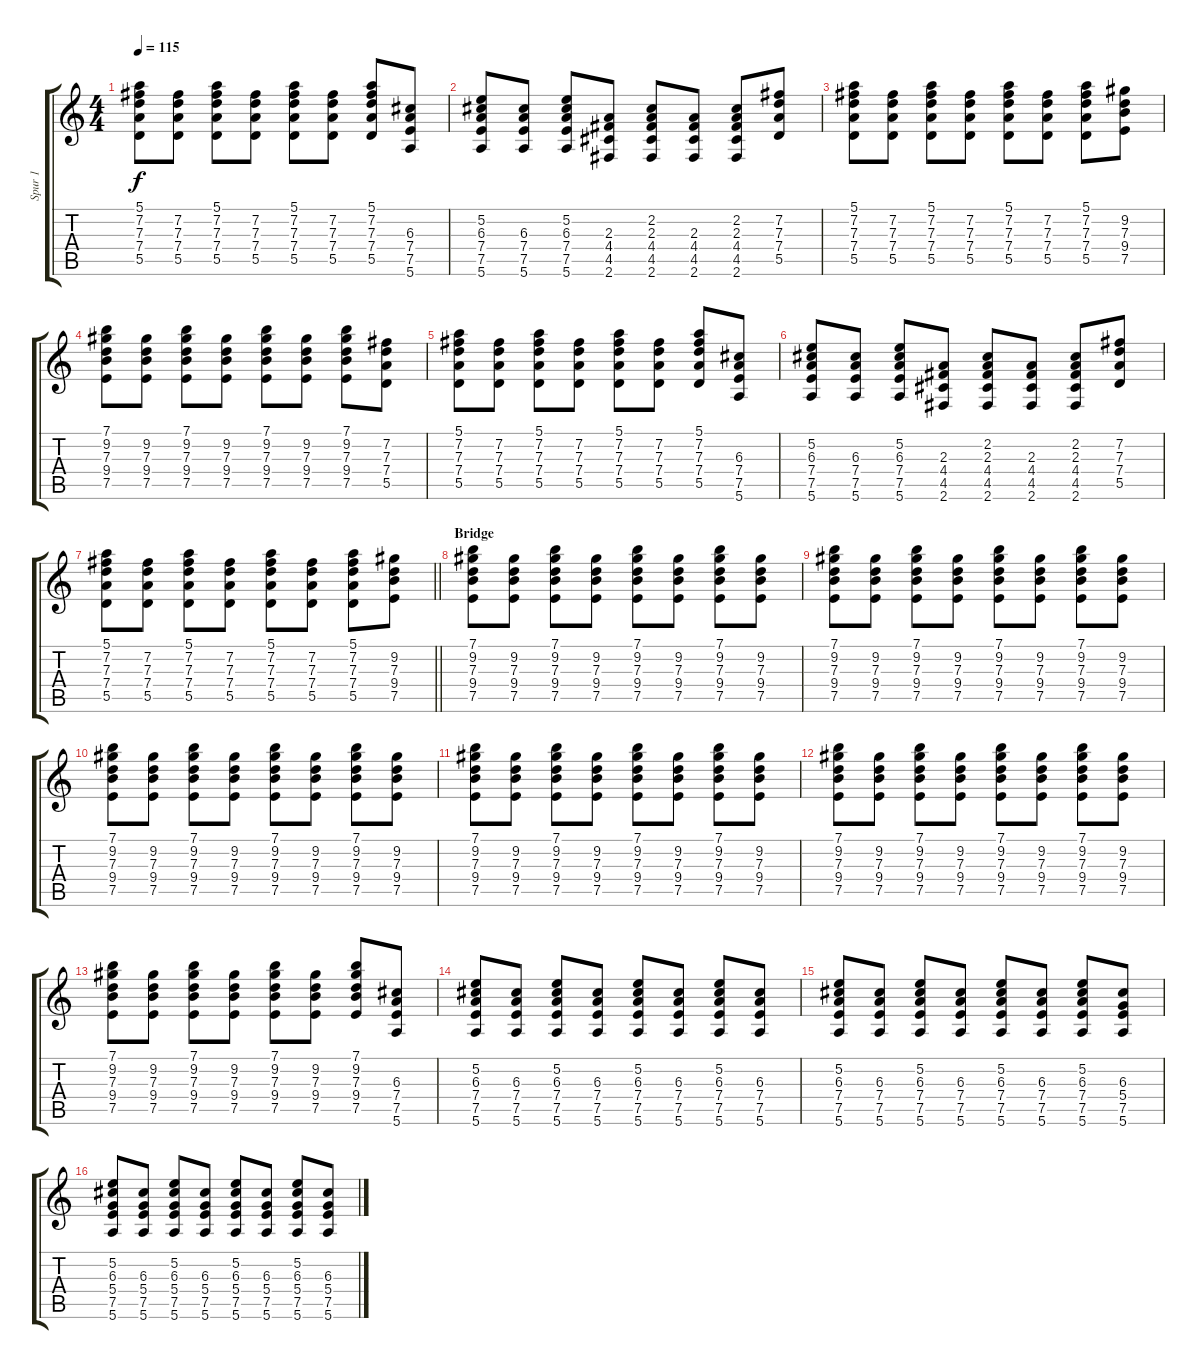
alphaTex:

\track ("Spur 1" "Spur 1") {instrument overdrivenguitar}
\staff {score tabs}
\tuning (E4 B3 G3 D3 A2 E2) {hide}
\ts (4 4)
\tempo 115
\clef g2
\ks c
(5.1 7.2 7.3 7.4 5.5).8{dy f} (7.2 7.3 7.4 5.5).8 (5.1 7.2 7.3 7.4 5.5).8 (7.2 7.3 7.4 5.5).8 (5.1 7.2 7.3 7.4 5.5).8 (7.2 7.3 7.4 5.5).8 (5.1 7.2 7.3 7.4 5.5).8 (6.3 7.4 7.5 5.6).8 |
(5.2 6.3 7.4 7.5 5.6).8 (6.3 7.4 7.5 5.6).8 (5.2 6.3 7.4 7.5 5.6).8 (2.3 4.4 4.5 2.6).8 (2.2 2.3 4.4 4.5 2.6).8 (2.3 4.4 4.5 2.6).8 (2.2 2.3 4.4 4.5 2.6).8 (7.2 7.3 7.4 5.5).8 |
(5.1 7.2 7.3 7.4 5.5).8 (7.2 7.3 7.4 5.5).8 (5.1 7.2 7.3 7.4 5.5).8 (7.2 7.3 7.4 5.5).8 (5.1 7.2 7.3 7.4 5.5).8 (7.2 7.3 7.4 5.5).8 (5.1 7.2 7.3 7.4 5.5).8 (9.2 7.3 9.4 7.5).8 |
(7.1 9.2 7.3 9.4 7.5).8 (9.2 7.3 9.4 7.5).8 (7.1 9.2 7.3 9.4 7.5).8 (9.2 7.3 9.4 7.5).8 (7.1 9.2 7.3 9.4 7.5).8 (9.2 7.3 9.4 7.5).8 (7.1 9.2 7.3 9.4 7.5).8 (7.2 7.3 7.4 5.5).8 |
(5.1 7.2 7.3 7.4 5.5).8 (7.2 7.3 7.4 5.5).8 (5.1 7.2 7.3 7.4 5.5).8 (7.2 7.3 7.4 5.5).8 (5.1 7.2 7.3 7.4 5.5).8 (7.2 7.3 7.4 5.5).8 (5.1 7.2 7.3 7.4 5.5).8 (6.3 7.4 7.5 5.6).8 |
(5.2 6.3 7.4 7.5 5.6).8 (6.3 7.4 7.5 5.6).8 (5.2 6.3 7.4 7.5 5.6).8 (2.3 4.4 4.5 2.6).8 (2.2 2.3 4.4 4.5 2.6).8 (2.3 4.4 4.5 2.6).8 (2.2 2.3 4.4 4.5 2.6).8 (7.2 7.3 7.4 5.5).8 |
\barLineRight lightlight
(5.1 7.2 7.3 7.4 5.5).8 (7.2 7.3 7.4 5.5).8 (5.1 7.2 7.3 7.4 5.5).8 (7.2 7.3 7.4 5.5).8 (5.1 7.2 7.3 7.4 5.5).8 (7.2 7.3 7.4 5.5).8 (5.1 7.2 7.3 7.4 5.5).8 (9.2 7.3 9.4 7.5).8 |
\section ("" "Bridge")
(7.1 9.2 7.3 9.4 7.5).8 (9.2 7.3 9.4 7.5).8 (7.1 9.2 7.3 9.4 7.5).8 (9.2 7.3 9.4 7.5).8 (7.1 9.2 7.3 9.4 7.5).8 (9.2 7.3 9.4 7.5).8 (7.1 9.2 7.3 9.4 7.5).8 (9.2 7.3 9.4 7.5).8 |
(7.1 9.2 7.3 9.4 7.5).8 (9.2 7.3 9.4 7.5).8 (7.1 9.2 7.3 9.4 7.5).8 (9.2 7.3 9.4 7.5).8 (7.1 9.2 7.3 9.4 7.5).8 (9.2 7.3 9.4 7.5).8 (7.1 9.2 7.3 9.4 7.5).8 (9.2 7.3 9.4 7.5).8 |
(7.1 9.2 7.3 9.4 7.5).8 (9.2 7.3 9.4 7.5).8 (7.1 9.2 7.3 9.4 7.5).8 (9.2 7.3 9.4 7.5).8 (7.1 9.2 7.3 9.4 7.5).8 (9.2 7.3 9.4 7.5).8 (7.1 9.2 7.3 9.4 7.5).8 (9.2 7.3 9.4 7.5).8 |
(7.1 9.2 7.3 9.4 7.5).8 (9.2 7.3 9.4 7.5).8 (7.1 9.2 7.3 9.4 7.5).8 (9.2 7.3 9.4 7.5).8 (7.1 9.2 7.3 9.4 7.5).8 (9.2 7.3 9.4 7.5).8 (7.1 9.2 7.3 9.4 7.5).8 (9.2 7.3 9.4 7.5).8 |
(7.1 9.2 7.3 9.4 7.5).8 (9.2 7.3 9.4 7.5).8 (7.1 9.2 7.3 9.4 7.5).8 (9.2 7.3 9.4 7.5).8 (7.1 9.2 7.3 9.4 7.5).8 (9.2 7.3 9.4 7.5).8 (7.1 9.2 7.3 9.4 7.5).8 (9.2 7.3 9.4 7.5).8 |
(7.1 9.2 7.3 9.4 7.5).8 (9.2 7.3 9.4 7.5).8 (7.1 9.2 7.3 9.4 7.5).8 (9.2 7.3 9.4 7.5).8 (7.1 9.2 7.3 9.4 7.5).8 (9.2 7.3 9.4 7.5).8 (7.1 9.2 7.3 9.4 7.5).8 (6.3 7.4 7.5 5.6).8 |
(5.2 6.3 7.4 7.5 5.6).8 (6.3 7.4 7.5 5.6).8 (5.2 6.3 7.4 7.5 5.6).8 (6.3 7.4 7.5 5.6).8 (5.2 6.3 7.4 7.5 5.6).8 (6.3 7.4 7.5 5.6).8 (5.2 6.3 7.4 7.5 5.6).8 (6.3 7.4 7.5 5.6).8 |
(5.2 6.3 7.4 7.5 5.6).8 (6.3 7.4 7.5 5.6).8 (5.2 6.3 7.4 7.5 5.6).8 (6.3 7.4 7.5 5.6).8 (5.2 6.3 7.4 7.5 5.6).8 (6.3 7.4 7.5 5.6).8 (5.2 6.3 7.4 7.5 5.6).8 (6.3 5.4 7.5 5.6).8 |
(5.2 6.3 5.4 7.5 5.6).8 (6.3 5.4 7.5 5.6).8 (5.2 6.3 5.4 7.5 5.6).8 (6.3 5.4 7.5 5.6).8 (5.2 6.3 5.4 7.5 5.6).8 (6.3 5.4 7.5 5.6).8 (5.2 6.3 5.4 7.5 5.6).8 (6.3 5.4 7.5 5.6).8
